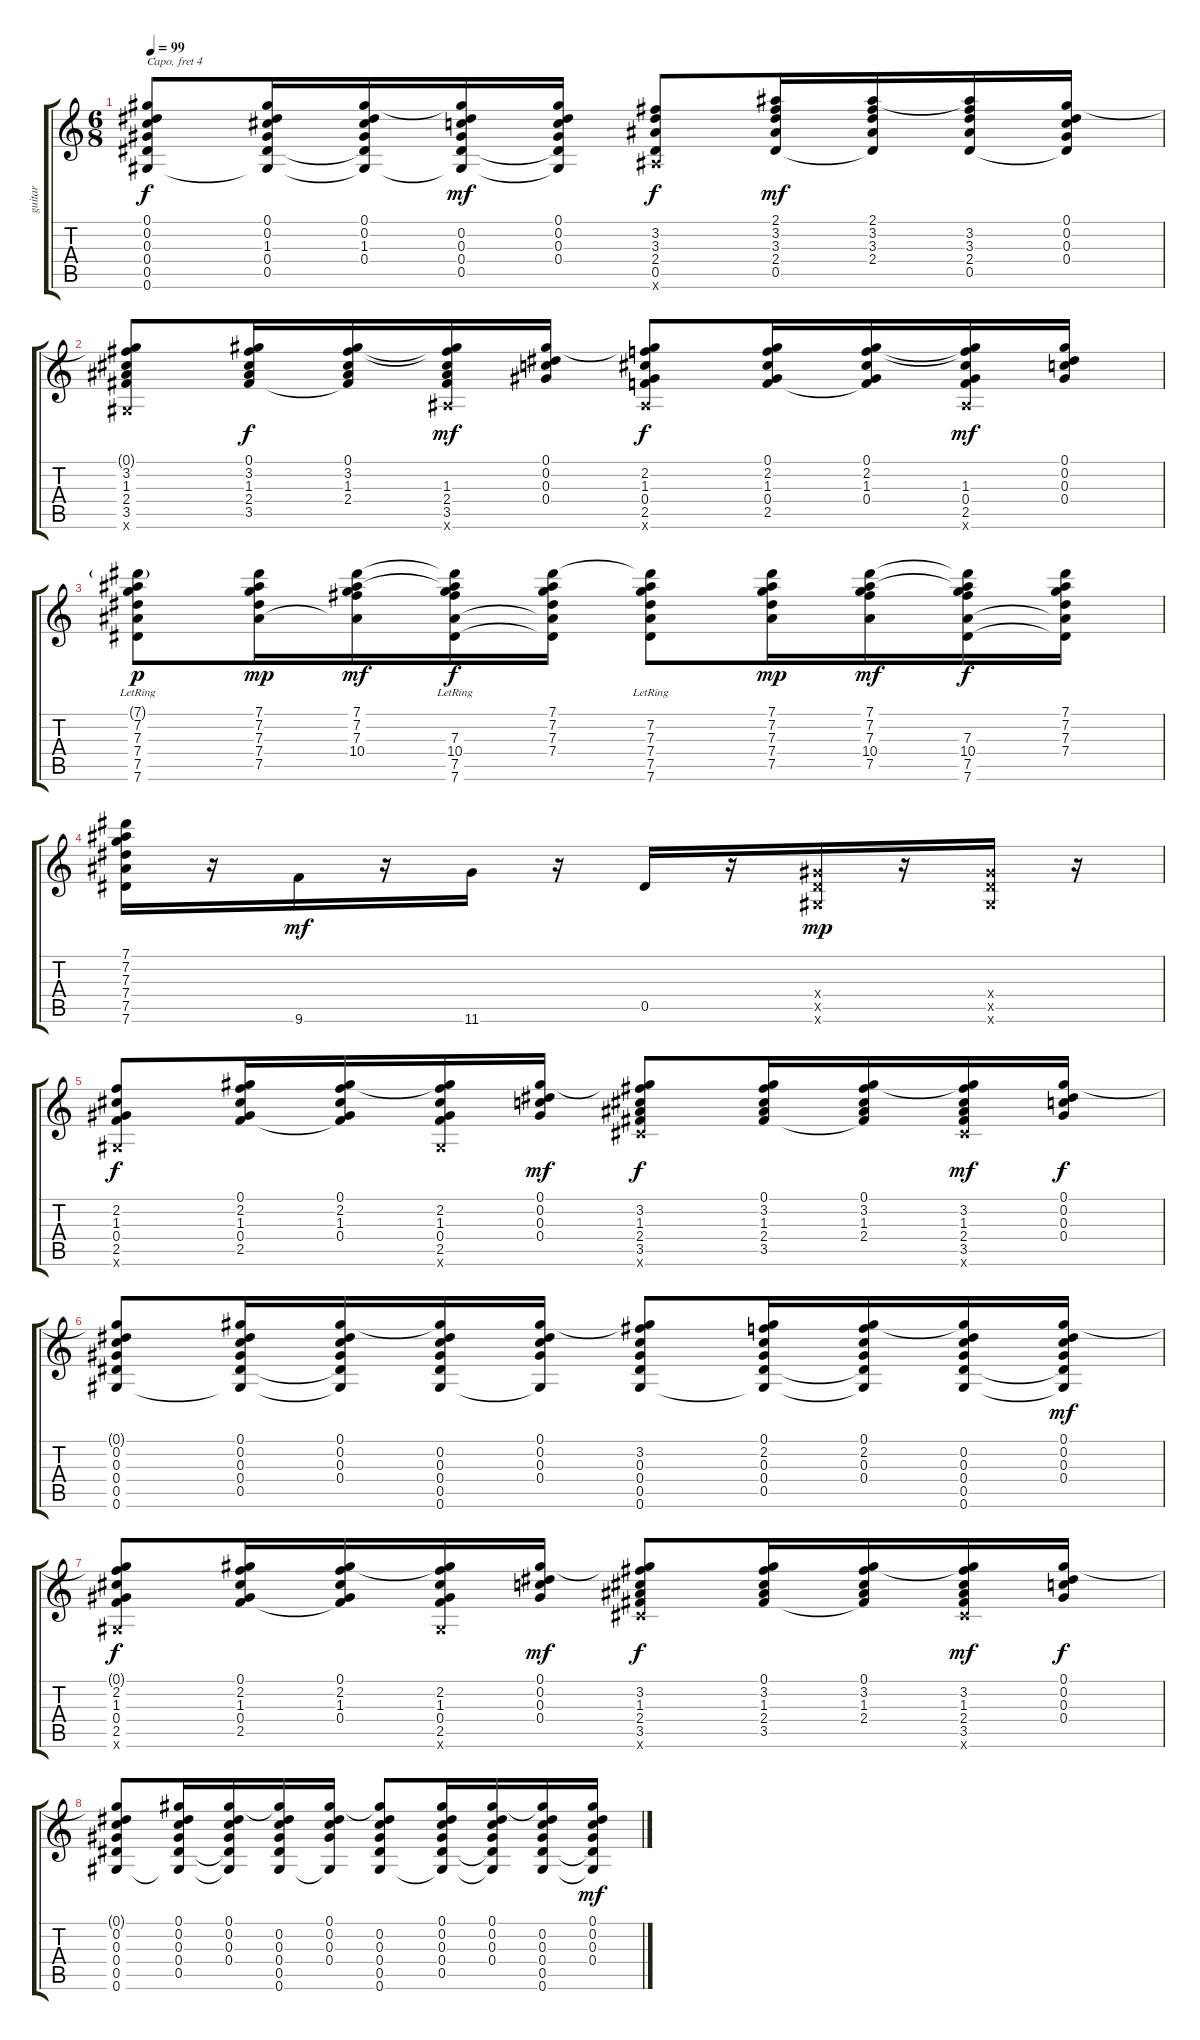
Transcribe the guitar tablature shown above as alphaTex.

\track ("guitar" "guitar") {instrument acousticguitarsteel}
\staff {score tabs}
\capo 4
\tuning (E4 B3 Ab3 E3 B2 E2) {hide}
\ts (6 8)
\tempo 99
\clef g2
\ks c
(0.1{t} 0.2 0.3 0.4 0.5 0.6).8{dy f} (0.1 0.2 1.3 0.4 0.5 0.6{t}).16 (0.1 0.2 1.3 0.4 0.5{t} 0.6{t}).16 (0.1{t} 0.2 0.3 0.4 0.5 0.6{t}).16{dy mf} (0.1 0.2 0.3 0.4 0.5{t} 0.6{t}).16 (3.2 3.3 2.4 0.5 2.6{x}).8{dy f} (2.1 3.2 3.3 2.4 0.5).16{dy mf} (2.1 3.2 3.3 2.4 0.5{t}).16 (2.1{t} 3.2 3.3 2.4 0.5).16 (0.1 0.2 0.3 0.4 0.5{t}).16 |
(0.1{t} 3.2 1.3 2.4 3.5 0.6{x}).8 (0.1 3.2 1.3 2.4 3.5).16{dy f} (0.1 3.2 1.3 2.4 3.5{t}).16 (0.1{t} 3.2{t} 1.3 2.4 3.5 2.6{x}).16{dy mf} (0.1 0.2 0.3 0.4).16 (0.1{t} 2.2 1.3 0.4 2.5 2.6{x}).8{dy f} (0.1 2.2 1.3 0.4 2.5).16 (0.1 2.2 1.3 0.4 2.5{t}).16 (0.1{t} 2.2{t} 1.3 0.4 2.5 2.6{x}).16{dy mf} (0.1 0.2 0.3 0.4).16 |
(7.1{g} 7.2 7.3 7.4 7.5 7.6{lr}).8{dy p} (7.1 7.2 7.3 7.4 7.5).16{dy mp} (7.1 7.2 7.3 10.4 7.5{t}).16{dy mf} (7.1{t} 7.2{t} 7.3 10.4 7.5 7.6{lr}).16{dy f} (7.1 7.2 7.3 7.4 7.5{t} 7.6{t}).16 (7.1{t} 7.2 7.3 7.4 7.5 7.6{lr}).8 (7.1 7.2 7.3 7.4 7.5).16{dy mp} (7.1 7.2 7.3 10.4 7.5).16{dy mf} (7.1{t} 7.2{t} 7.3 10.4 7.5 7.6).16{dy f} (7.1 7.2 7.3 7.4 7.5{t} 7.6{t}).16 |
(7.1 7.2 7.3 7.4 7.5 7.6).16 r.16 9.6.16{dy mf} r.16 11.6.16 r.16 0.5.16 r.16 (0.4{x} 0.5{x} 0.6{x}).16{dy mp} r.16 (0.4{x} 0.5{x} 0.6{x}).16 r.16 |
(2.2 1.3 0.4 2.5 0.6{x}).8{dy f} (0.1 2.2 1.3 0.4 2.5).16 (0.1 2.2 1.3 0.4 2.5{t}).16 (0.1{t} 2.2 1.3 0.4 2.5 0.6{x}).16 (0.1 0.2 0.3 0.4).16{dy mf} (0.1{t} 3.2 1.3 2.4 3.5 5.6{x}).8{dy f} (0.1 3.2 1.3 2.4 3.5).16 (0.1 3.2 1.3 2.4 3.5{t}).16 (0.1{t} 3.2 1.3 2.4 3.5 5.6{x}).16{dy mf} (0.1 0.2 0.3 0.4).16{dy f} |
(0.1{t} 0.2 0.3 0.4 0.5 0.6).8 (0.1 0.2 0.3 0.4 0.5 0.6{t}).16 (0.1 0.2 0.3 0.4 0.5{t} 0.6{t}).16 (0.1{t} 0.2 0.3 0.4 0.5 0.6).16 (0.1 0.2 0.3 0.4 0.6{t}).16 (0.1{t} 3.2 0.3 0.4 0.5 0.6).8 (0.1 2.2 0.3 0.4 0.5 0.6{t}).16 (0.1 2.2 0.3 0.4 0.5{t} 0.6{t}).16 (0.1{t} 0.2 0.3 0.4 0.5 0.6).16 (0.1 0.2 0.3 0.4 0.5{t} 0.6{t}).16{dy mf} |
(0.1{t} 2.2 1.3 0.4 2.5 0.6{x}).8{dy f} (0.1 2.2 1.3 0.4 2.5).16 (0.1 2.2 1.3 0.4 2.5{t}).16 (0.1{t} 2.2 1.3 0.4 2.5 0.6{x}).16 (0.1 0.2 0.3 0.4).16{dy mf} (0.1{t} 3.2 1.3 2.4 3.5 5.6{x}).8{dy f} (0.1 3.2 1.3 2.4 3.5).16 (0.1 3.2 1.3 2.4 3.5{t}).16 (0.1{t} 3.2 1.3 2.4 3.5 5.6{x}).16{dy mf} (0.1 0.2 0.3 0.4).16{dy f} |
(0.1{t} 0.2 0.3 0.4 0.5 0.6).8 (0.1 0.2 0.3 0.4 0.5 0.6{t}).16 (0.1 0.2 0.3 0.4 0.5{t} 0.6{t}).16 (0.1{t} 0.2 0.3 0.4 0.5 0.6).16 (0.1 0.2 0.3 0.4 0.6{t}).16 (0.1{t} 0.2 0.3 0.4 0.5 0.6).8 (0.1 0.2 0.3 0.4 0.5 0.6{t}).16 (0.1 0.2 0.3 0.4 0.5{t} 0.6{t}).16 (0.1{t} 0.2 0.3 0.4 0.5 0.6).16 (0.1 0.2 0.3 0.4 0.5{t} 0.6{t}).16{dy mf}
